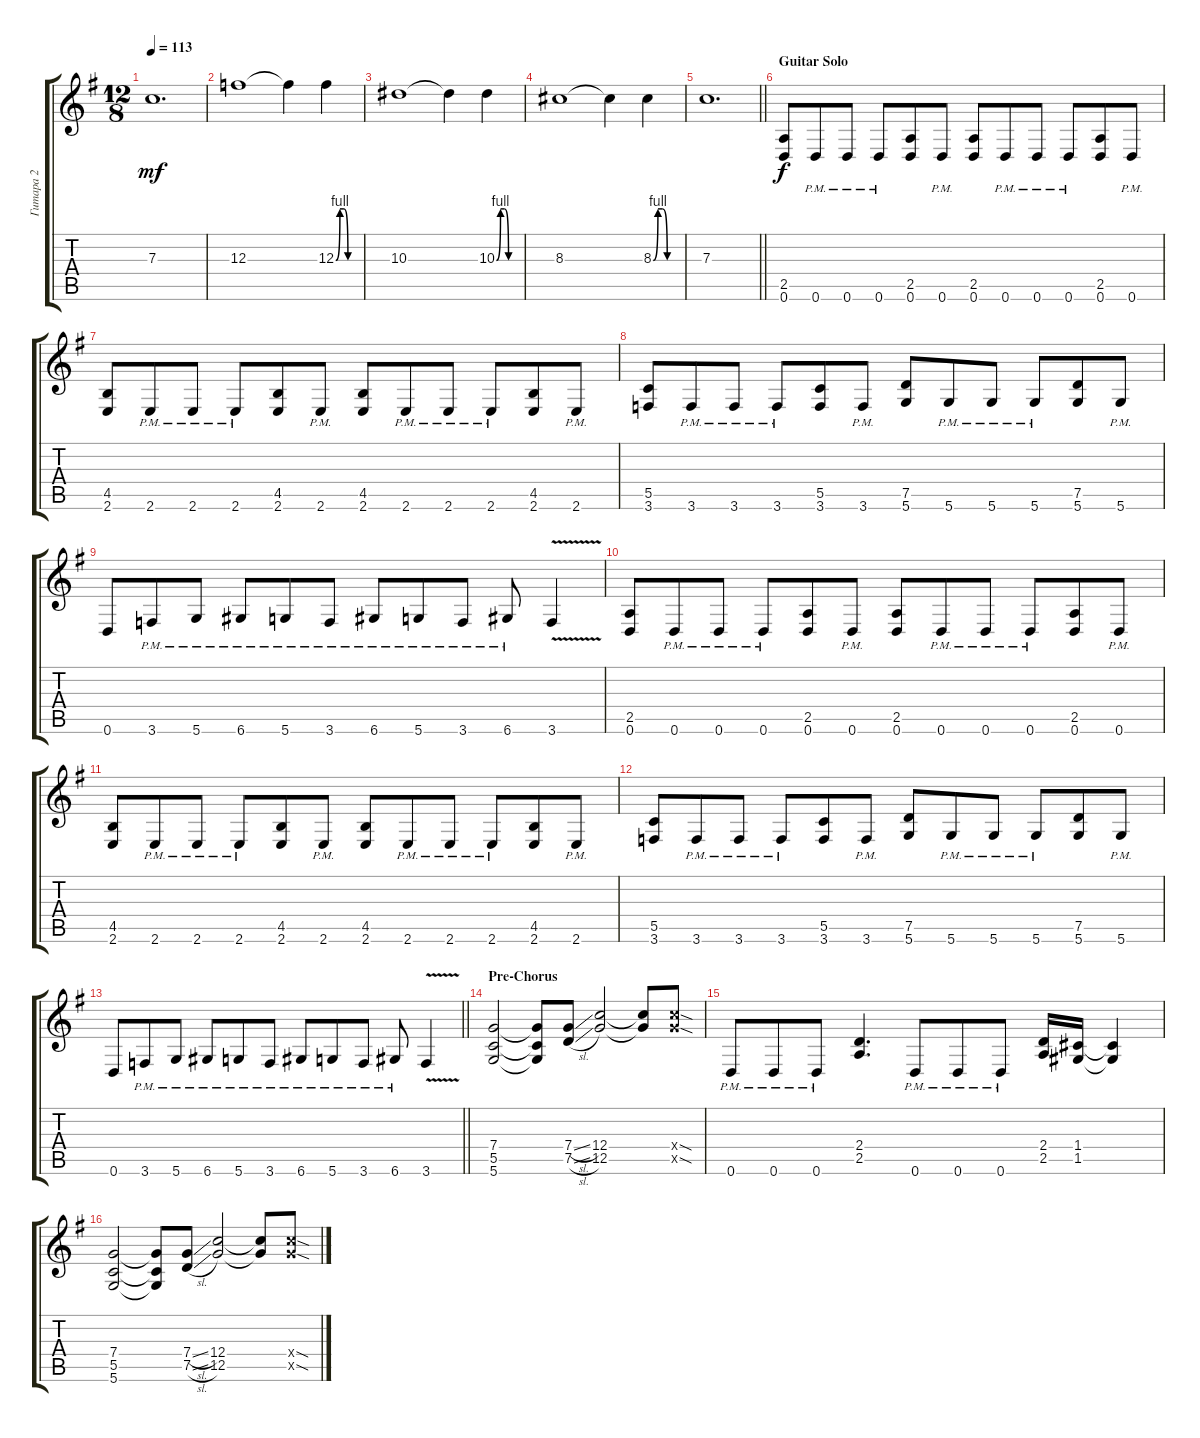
\track ("Гитара 2" "Гитара 2") {instrument distortionguitar}
\staff {score tabs}
\tuning (D4 A3 F3 C3 G2 D2) {hide}
\ts (12 8)
\tempo 113
\clef g2
\ks eminor
7.3.1{d dy mf} |
12.3.1 12.3{t}.4 12.3{be (custom 0 0 10 4 20 4 30 0 60 0)}.4 |
10.3.1 10.3{t}.4 10.3{be (custom 0 0 10 4 20 4 30 0 60 0)}.4 |
8.3.1 8.3{t}.4 8.3{be (custom 0 0 10 4 20 4 30 0 60 0)}.4 |
\barLineRight lightlight
7.3.1{d} |
\section ("" "Guitar Solo")
(2.5 0.6).8{dy f} 0.6{pm}.8 0.6{pm}.8 0.6{pm}.8 (2.5 0.6).8 0.6{pm}.8 (2.5 0.6).8 0.6{pm}.8 0.6{pm}.8 0.6{pm}.8 (2.5 0.6).8 0.6{pm}.8 |
(4.5 2.6).8 2.6{pm}.8 2.6{pm}.8 2.6{pm}.8 (4.5 2.6).8 2.6{pm}.8 (4.5 2.6).8 2.6{pm}.8 2.6{pm}.8 2.6{pm}.8 (4.5 2.6).8 2.6{pm}.8 |
(5.5 3.6).8 3.6{pm}.8 3.6{pm}.8 3.6{pm}.8 (5.5 3.6).8 3.6{pm}.8 (7.5 5.6).8 5.6{pm}.8 5.6{pm}.8 5.6{pm}.8 (7.5 5.6).8 5.6{pm}.8 |
0.6.8 3.6{pm}.8 5.6{pm}.8 6.6{pm}.8 5.6{pm}.8 3.6{pm}.8 6.6{pm}.8 5.6{pm}.8 3.6{pm}.8 6.6{pm}.8 3.6{v}.4 |
(2.5 0.6).8 0.6{pm}.8 0.6{pm}.8 0.6{pm}.8 (2.5 0.6).8 0.6{pm}.8 (2.5 0.6).8 0.6{pm}.8 0.6{pm}.8 0.6{pm}.8 (2.5 0.6).8 0.6{pm}.8 |
(4.5 2.6).8 2.6{pm}.8 2.6{pm}.8 2.6{pm}.8 (4.5 2.6).8 2.6{pm}.8 (4.5 2.6).8 2.6{pm}.8 2.6{pm}.8 2.6{pm}.8 (4.5 2.6).8 2.6{pm}.8 |
(5.5 3.6).8 3.6{pm}.8 3.6{pm}.8 3.6{pm}.8 (5.5 3.6).8 3.6{pm}.8 (7.5 5.6).8 5.6{pm}.8 5.6{pm}.8 5.6{pm}.8 (7.5 5.6).8 5.6{pm}.8 |
\barLineRight lightlight
0.6.8 3.6{pm}.8 5.6{pm}.8 6.6{pm}.8 5.6{pm}.8 3.6{pm}.8 6.6{pm}.8 5.6{pm}.8 3.6{pm}.8 6.6{pm}.8 3.6{v}.4 |
\section ("" "Pre-Chorus")
(7.4 5.5 5.6).2 (7.4{t} 5.5{t} 5.6{t}).8 (7.4{sl} 7.5{sl}).8 (12.4 12.5).2 (12.4{t} 12.5{t}).8 (12.4{sod x} 12.5{sod x}).8 |
0.6{pm}.8 0.6{pm}.8 0.6{pm}.8 (2.4 2.5).4{d} 0.6{pm}.8 0.6{pm}.8 0.6{pm}.8 (2.4 2.5).16 (1.4 1.5).16 (1.4{t} 1.5{t}).4 |
(7.4 5.5 5.6).2 (7.4{t} 5.5{t} 5.6{t}).8 (7.4{sl} 7.5{sl}).8 (12.4 12.5).2 (12.4{t} 12.5{t}).8 (12.4{sod x} 12.5{sod x}).8
